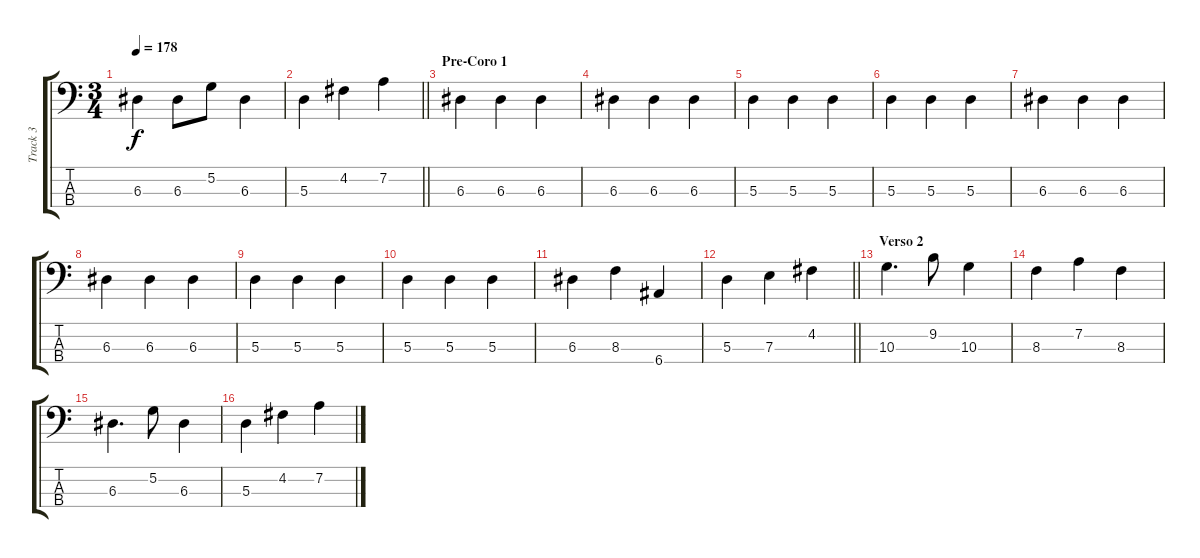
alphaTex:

\track ("Track 3" "Track 3") {instrument electricbassfinger}
\staff {score tabs}
\tuning (G2 D2 A1 E1) {hide}
\ts (3 4)
\tempo 178
\clef f4
\ks c
6.3.4{dy f} 6.3.8 5.2.8 6.3.4 |
\barLineRight lightlight
5.3.4 4.2.4 7.2.4 |
\section ("" "Pre-Coro 1")
6.3.4 6.3.4 6.3.4 |
6.3.4 6.3.4 6.3.4 |
5.3.4 5.3.4 5.3.4 |
5.3.4 5.3.4 5.3.4 |
6.3.4 6.3.4 6.3.4 |
6.3.4 6.3.4 6.3.4 |
5.3.4 5.3.4 5.3.4 |
5.3.4 5.3.4 5.3.4 |
6.3.4 8.3.4 6.4.4 |
\barLineRight lightlight
5.3.4 7.3.4 4.2.4 |
\section ("" "Verso 2")
10.3.4{d} 9.2.8 10.3.4 |
8.3.4 7.2.4 8.3.4 |
6.3.4{d} 5.2.8 6.3.4 |
5.3.4 4.2.4 7.2.4
